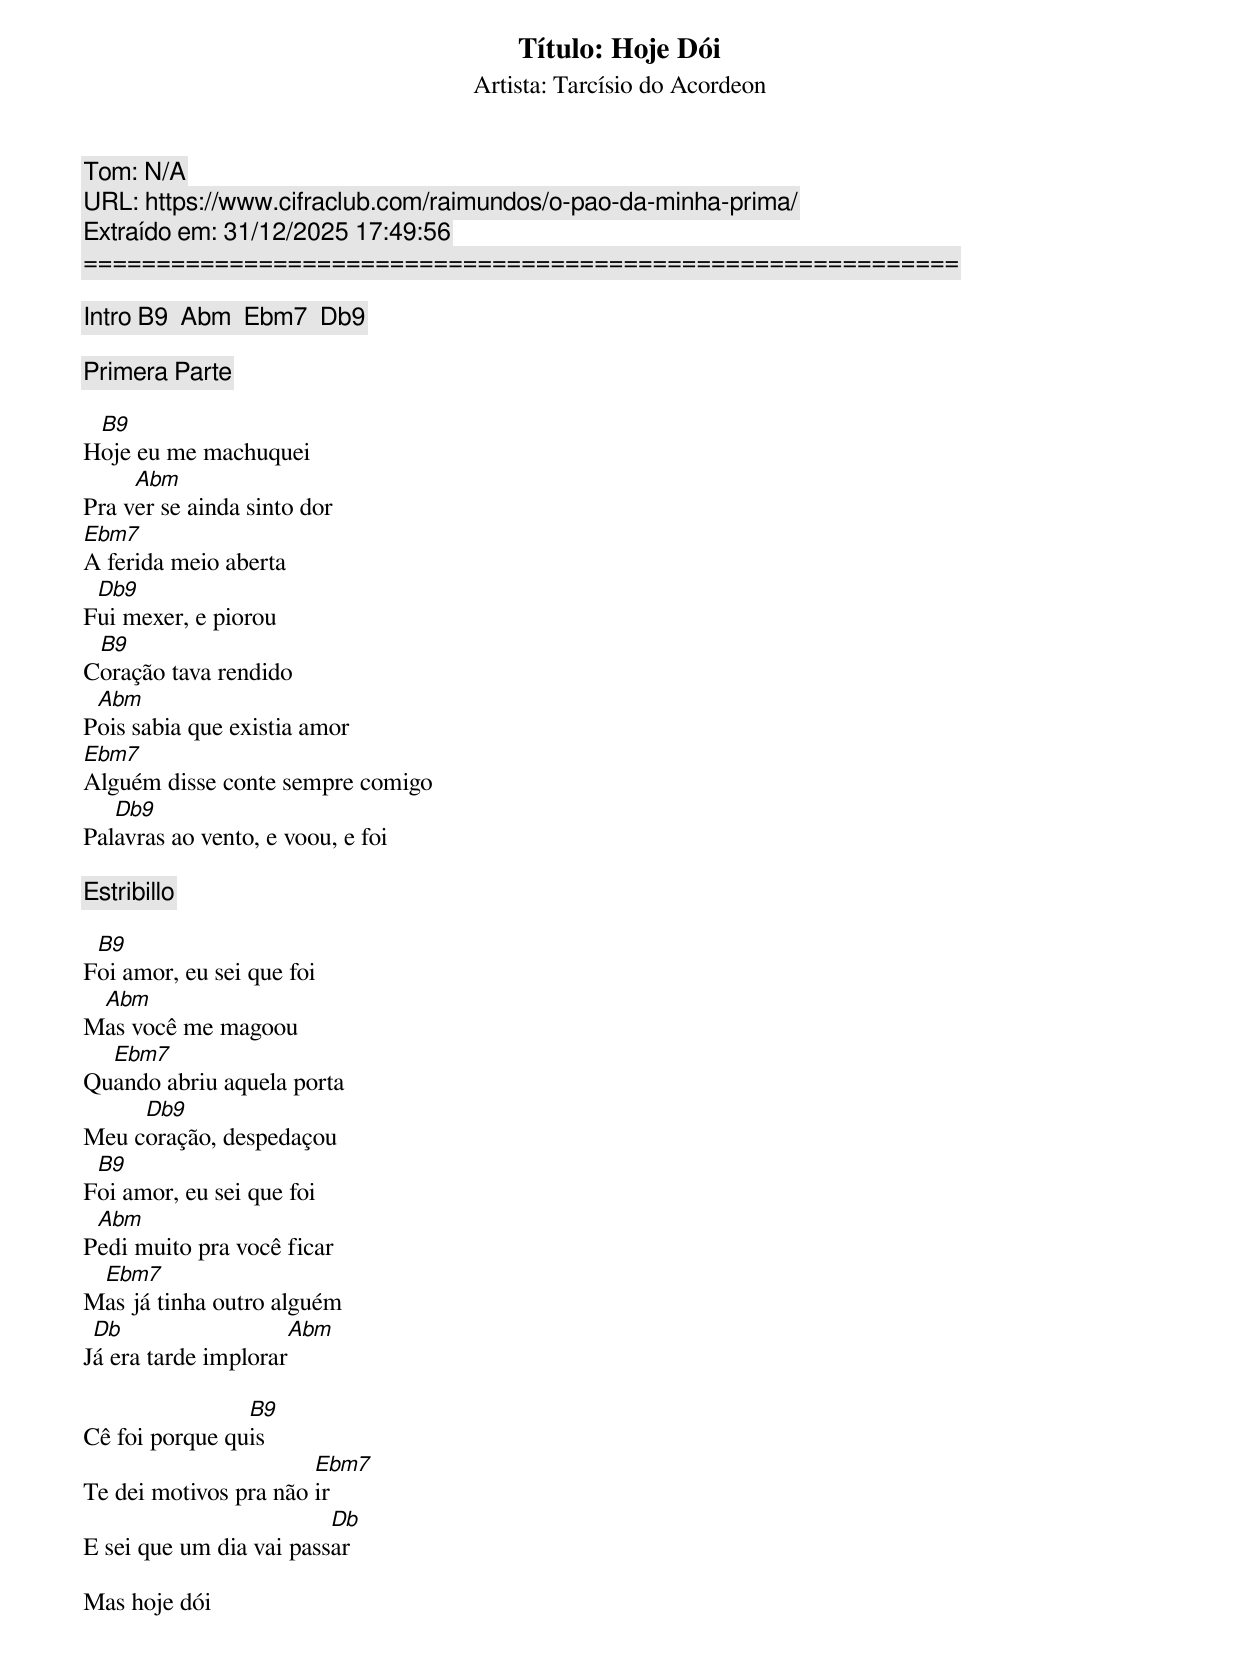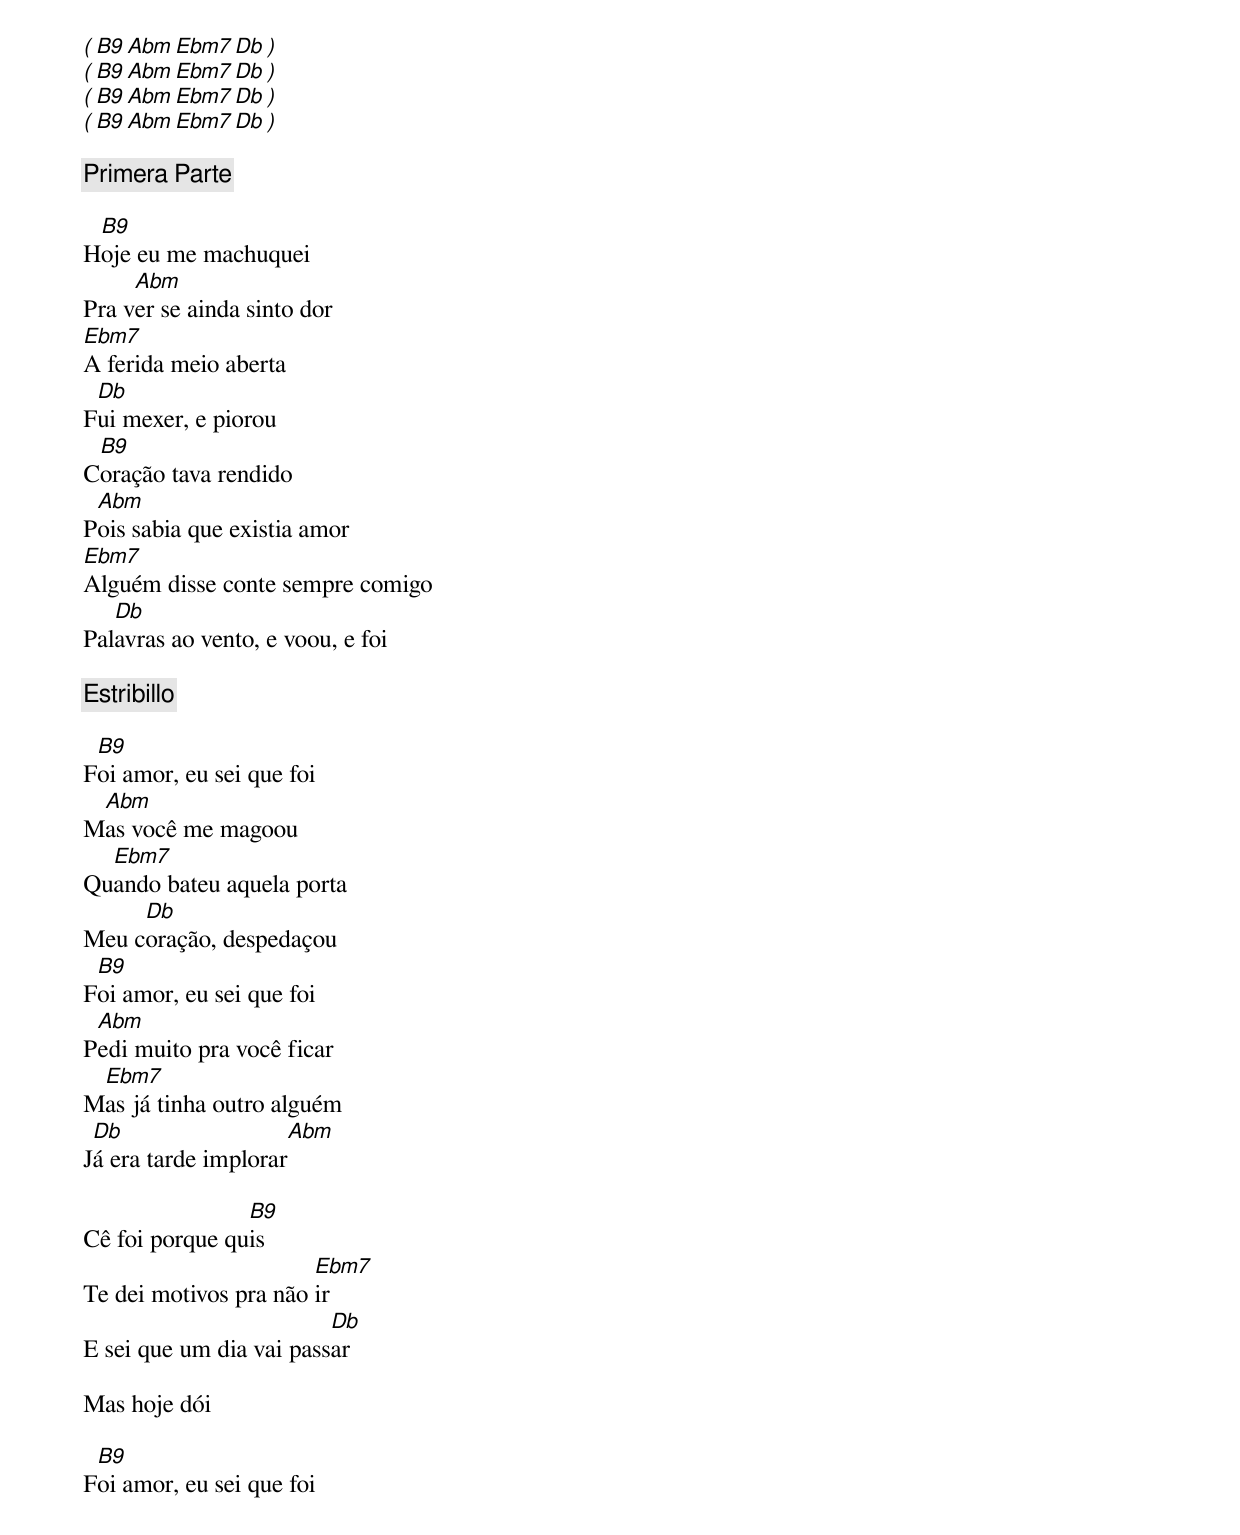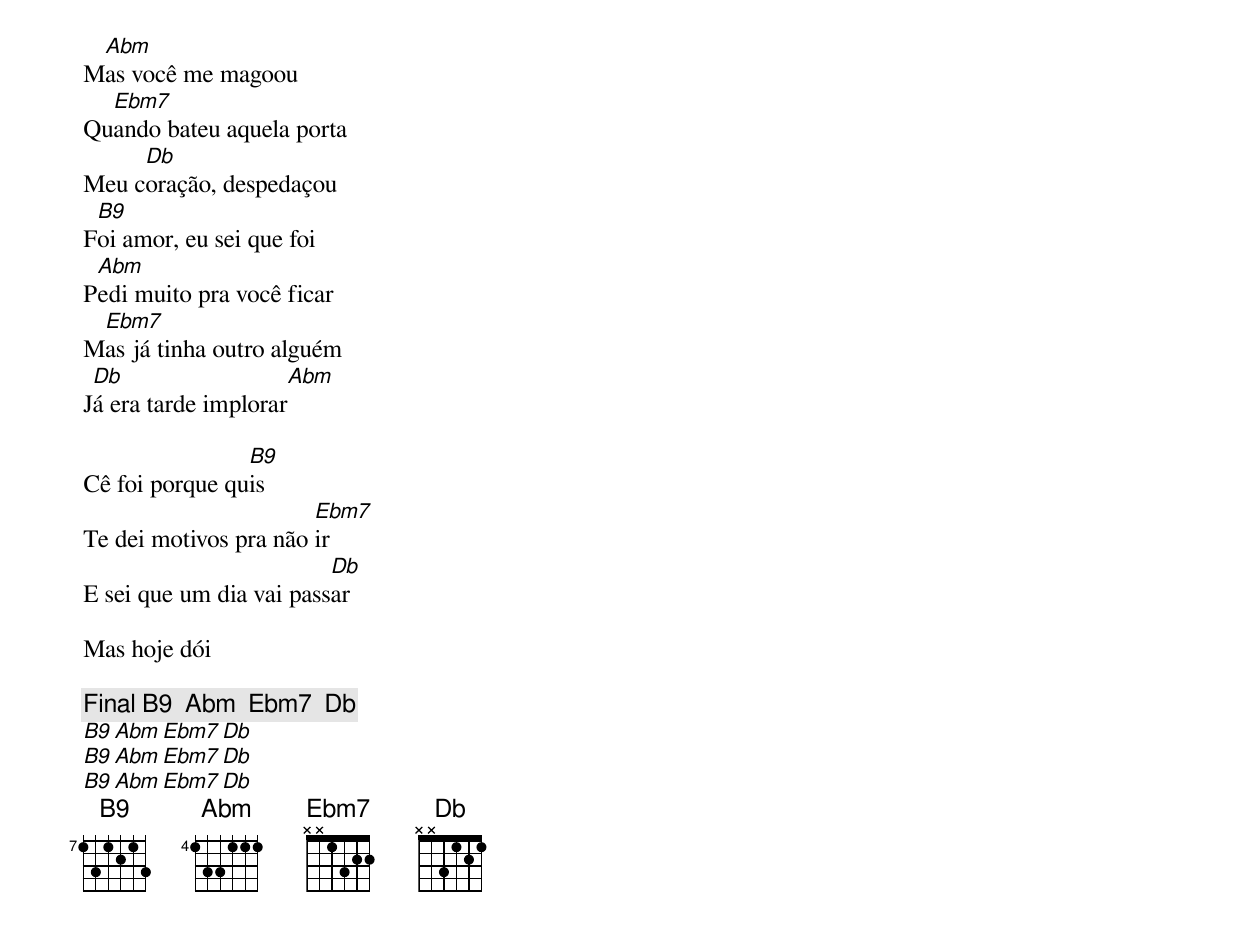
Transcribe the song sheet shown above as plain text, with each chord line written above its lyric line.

Título: Hoje Dói
Artista: Tarcísio do Acordeon
Tom: N/A
URL: https://www.cifraclub.com/raimundos/o-pao-da-minha-prima/
Extraído em: 31/12/2025 17:49:56
============================================================

[Intro] B9  Abm  Ebm7  Db9

[Primera Parte]

 B9
Hoje eu me machuquei
     Abm
Pra ver se ainda sinto dor
Ebm7
A ferida meio aberta
 Db9
Fui mexer, e piorou
 B9
Coração tava rendido
 Abm
Pois sabia que existia amor
Ebm7
Alguém disse conte sempre comigo
   Db9
Palavras ao vento, e voou, e foi

[Estribillo]

 B9
Foi amor, eu sei que foi
 Abm
Mas você me magoou
  Ebm7
Quando abriu aquela porta
     Db9
Meu coração, despedaçou
 B9
Foi amor, eu sei que foi
 Abm
Pedi muito pra você ficar
 Ebm7
Mas já tinha outro alguém
 Db                   Abm
Já era tarde implorar

                B9
Cê foi porque quis
                       Ebm7
Te dei motivos pra não ir
                         Db
E sei que um dia vai passar

Mas hoje dói

( B9  Abm  Ebm7  Db )
( B9  Abm  Ebm7  Db )
( B9  Abm  Ebm7  Db )
( B9  Abm  Ebm7  Db )

[Primera Parte]

 B9
Hoje eu me machuquei
     Abm
Pra ver se ainda sinto dor
Ebm7
A ferida meio aberta
 Db
Fui mexer, e piorou
 B9
Coração tava rendido
 Abm
Pois sabia que existia amor
Ebm7
Alguém disse conte sempre comigo
   Db
Palavras ao vento, e voou, e foi

[Estribillo]

 B9
Foi amor, eu sei que foi
 Abm
Mas você me magoou
  Ebm7
Quando bateu aquela porta
     Db
Meu coração, despedaçou
 B9
Foi amor, eu sei que foi
 Abm
Pedi muito pra você ficar
 Ebm7
Mas já tinha outro alguém
 Db                   Abm
Já era tarde implorar

                B9
Cê foi porque quis
                       Ebm7
Te dei motivos pra não ir
                         Db
E sei que um dia vai passar

Mas hoje dói

 B9
Foi amor, eu sei que foi
 Abm
Mas você me magoou
  Ebm7
Quando bateu aquela porta
     Db
Meu coração, despedaçou
 B9
Foi amor, eu sei que foi
 Abm
Pedi muito pra você ficar
 Ebm7
Mas já tinha outro alguém
 Db                   Abm
Já era tarde implorar

                B9
Cê foi porque quis
                       Ebm7
Te dei motivos pra não ir
                         Db
E sei que um dia vai passar

Mas hoje dói

[Final] B9  Abm  Ebm7  Db
        B9  Abm  Ebm7  Db
        B9  Abm  Ebm7  Db
        B9  Abm  Ebm7  Db
